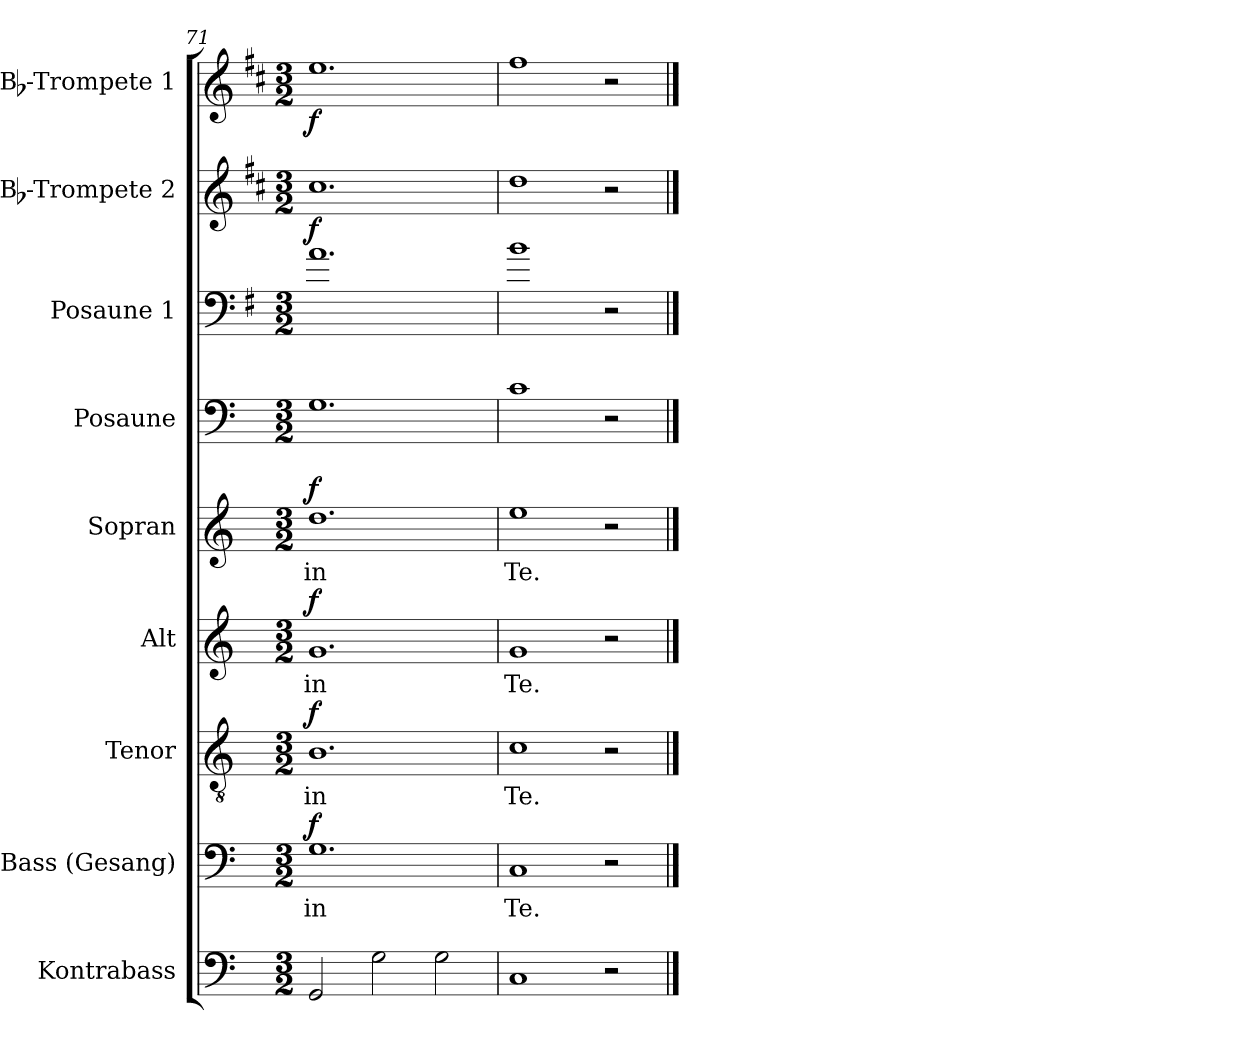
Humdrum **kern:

**kern	**kern	**text	**dynam	**kern	**text	**dynam	**kern	**text	**dynam	**kern	**text	**dynam	**kern	**kern	**kern	**dynam	**kern	**dynam
*part9	*part8	*part8	*part8	*part7	*part7	*part7	*part6	*part6	*part6	*part5	*part5	*part5	*part4	*part3	*part2	*part2	*part1	*part1
*staff9	*staff8	*staff8	*staff8	*staff7	*staff7	*staff7	*staff6	*staff6	*staff6	*staff5	*staff5	*staff5	*staff4	*staff3	*staff2	*staff2	*staff1	*staff1
*I"Kontrabass	*I"Bass (Gesang)	*	*	*I"Tenor	*	*	*I"Alt	*	*	*I"Sopran	*	*	*I"Posaune	*I"Posaune 1	*I"Bb-Trompete 2	*	*I"Bb-Trompete 1	*
*I'Kb.	*I'B.	*	*	*I'T.	*	*	*I'A.	*	*	*I'S.	*	*	*I'Pos.	*I'Pos 1	*I'Bb Trp. 2	*	*I'Bb Trp. 1	*
*clefF4	*clefF4	*	*	*clefGv2	*	*	*clefG2	*	*	*clefG2	*	*	*clefF4	*clefF4	*clefG2	*	*clefG2	*
*ITrd7c12	*	*	*	*	*	*	*	*	*	*	*	*	*	*ITrd4c7	*ITrd1c2	*	*ITrd1c2	*
*k[]	*k[]	*	*	*k[]	*	*	*k[]	*	*	*k[]	*	*	*k[]	*k[]	*k[]	*	*k[]	*
*C:	*C:	*	*	*C:	*	*	*C:	*	*	*C:	*	*	*C:	*C:	*C:	*	*C:	*
*M3/2	*M3/2	*	*	*M3/2	*	*	*M3/2	*	*	*M3/2	*	*	*M3/2	*M3/2	*M3/2	*	*M3/2	*
=71	=71	=71	=71	=71	=71	=71	=71	=71	=71	=71	=71	=71	=71	=71	=71	=71	=71	=71
!	!	!LO:LY:b	!LO:DY:a	!	!LO:LY:b	!LO:DY:a	!	!LO:LY:b	!LO:DY:a	!	!LO:LY:b	!LO:DY:a	!	!	!	!LO:DY:b	!	!LO:DY:b
2GGG/	1.G	in	f	1.B	in	f	1.g	in	f	1.dd	in	f	1.G	1.d	1.b	f	1.dd	f
2GG\	.	.	.	.	.	.	.	.	.	.	.	.	.	.	.	.	.	.
2GG\	.	.	.	.	.	.	.	.	.	.	.	.	.	.	.	.	.	.
=72	=72	=72	=72	=72	=72	=72	=72	=72	=72	=72	=72	=72	=72	=72	=72	=72	=72	=72
!	!	!LO:LY:b	!	!	!LO:LY:b	!	!	!LO:LY:b	!	!	!LO:LY:b	!	!	!	!	!	!	!
1CC	1C	Te.	.	1c	Te.	.	1g	Te.	.	1ee	Te.	.	1c	1e	1cc	.	1ee	.
2r	2r	.	.	2r	.	.	2r	.	.	2r	.	.	2r	2r	2r	.	2r	.
==	==	==	==	==	==	==	==	==	==	==	==	==	==	==	==	==	==	==
*-	*-	*-	*-	*-	*-	*-	*-	*-	*-	*-	*-	*-	*-	*-	*-	*-	*-	*-
